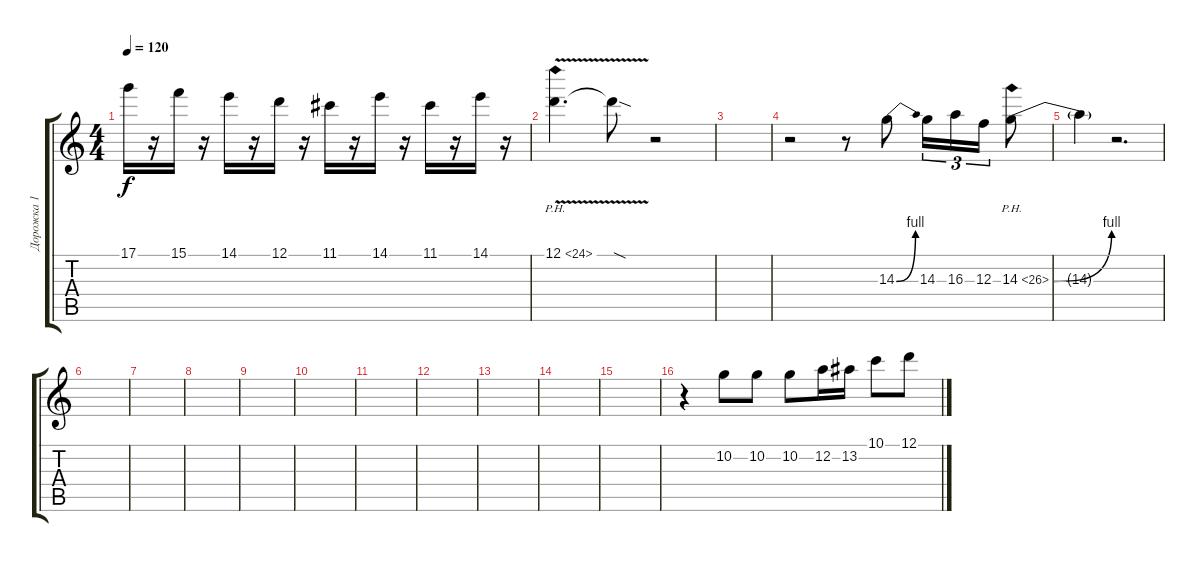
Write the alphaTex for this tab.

\track ("Дорожка 1" "Дорожка 1") {instrument overdrivenguitar}
\staff {score tabs}
\tuning (D4 A3 F3 C3 G2 D2) {hide}
\ts (4 4)
\tempo 120
\clef g2
\ks c
17.1.16{dy f} r.16 15.1.16 r.16 14.1.16 r.16 12.1.16 r.16 11.1.16 r.16 14.1.16 r.16 11.1.16 r.16 14.1.16 r.16 |
12.1{ph 12 v}.4{d} 12.1{sod t}.8 r.2 |
|
r.2 r.8 14.3{be (bend 0 0 60 4)}.8 14.3.16{tu (3 2)} 16.3.16{tu (3 2)} 12.3.16{tu (3 2)} 14.3{be (bend 0 0 60 4) ph 12}.8 |
14.3{t}.4 r.2{d} |
|
|
|
|
|
|
|
|
|
|
r.4 10.2.8 10.2.8 10.2.8 12.2.16 13.2.16 10.1.8 12.1.8
